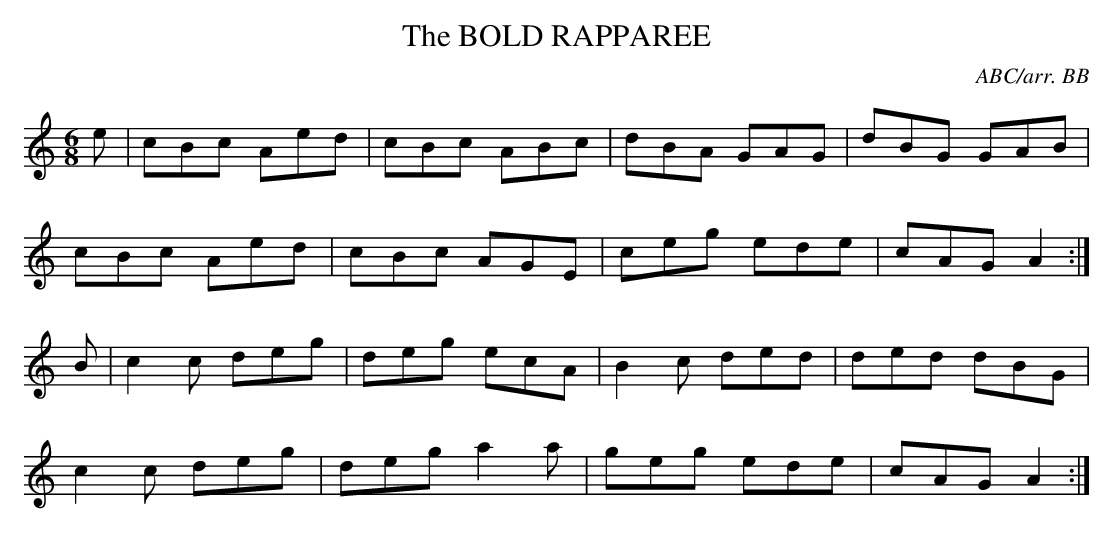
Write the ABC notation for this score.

X:1
T:BOLD RAPPAREE, The
C:ABC/arr. BB
L:1/8
M:6/8
K:Am
e|cBc Aed|cBc ABc|dBA GAG|dBG GAB|
cBc Aed|cBc AGE|ceg ede|cAG A2:|
B|c2c deg|deg ecA|B2c ded|ded dBG|
c2c deg|deg a2a|geg ede|cAG A2:|
